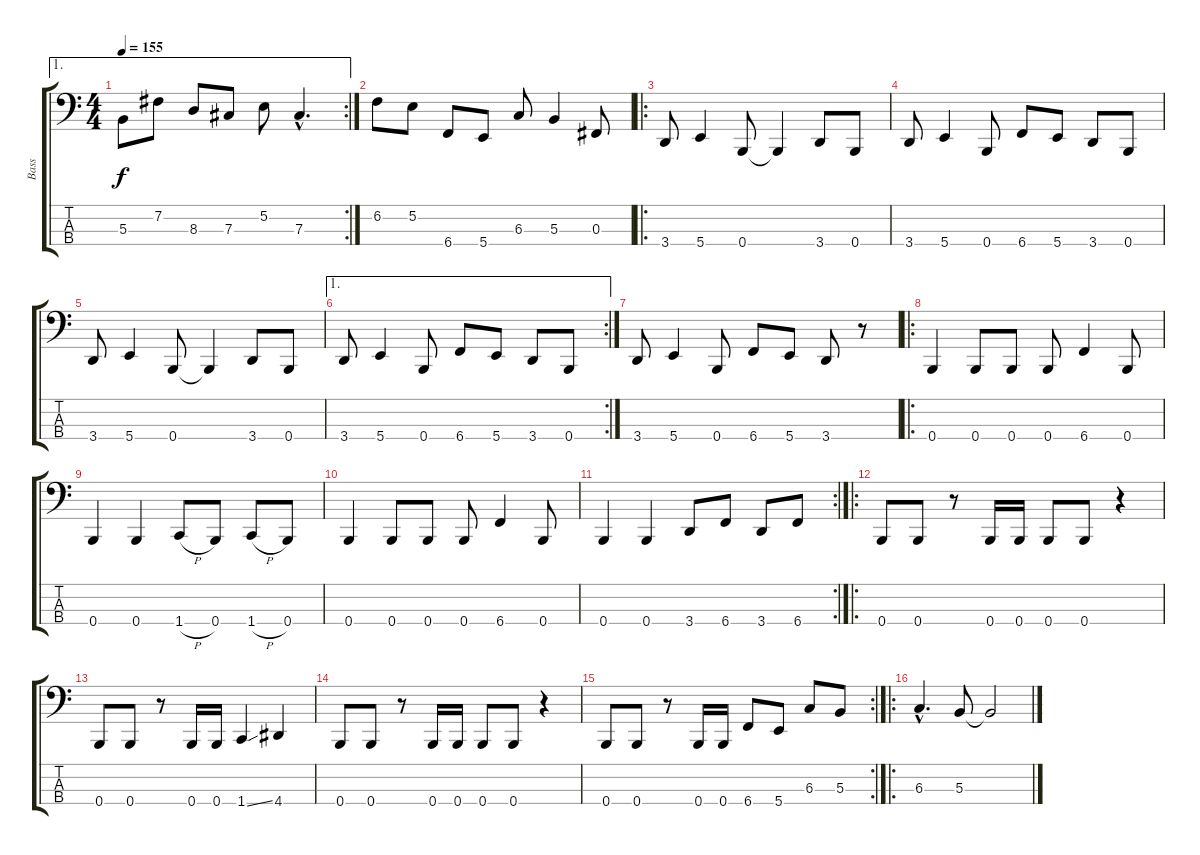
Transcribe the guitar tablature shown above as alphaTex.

\track ("Bass" "Bass") {instrument slapbass2}
\staff {score tabs}
\tuning (E2 B1 Gb1 B0) {hide}
\ae 1
\rc 2
\ts (4 4)
\tempo 155
\clef f4
\ks c
5.3.8{dy f} 7.2.8 8.3.8 7.3.8 5.2.8 7.3{hac}.4{d} |
6.2.8 5.2.8 6.4.8 5.4.8 6.3.8 5.3.4 0.3.8 |
\ro
3.4.8 5.4.4 0.4.8 0.4{t}.4 3.4.8 0.4.8 |
3.4.8 5.4.4 0.4.8 6.4.8 5.4.8 3.4.8 0.4.8 |
3.4.8 5.4.4 0.4.8 0.4{t}.4 3.4.8 0.4.8 |
\ae 1
\rc 2
3.4.8 5.4.4 0.4.8 6.4.8 5.4.8 3.4.8 0.4.8 |
3.4.8 5.4.4 0.4.8 6.4.8 5.4.8 3.4.8 r.8 |
\ro
0.4.4 0.4.8 0.4.8 0.4.8 6.4.4 0.4.8 |
0.4.4 0.4.4 1.4{h}.8 0.4.8 1.4{h}.8 0.4.8 |
0.4.4 0.4.8 0.4.8 0.4.8 6.4.4 0.4.8 |
\rc 2
0.4.4 0.4.4 3.4.8 6.4.8 3.4.8 6.4.8 |
\ro
0.4.8 0.4.8 r.8 0.4.16 0.4.16 0.4.8 0.4.8 r.4 |
0.4.8 0.4.8 r.8 0.4.16 0.4.16 1.4{ss}.4 4.4.4 |
0.4.8 0.4.8 r.8 0.4.16 0.4.16 0.4.8 0.4.8 r.4 |
\rc 2
0.4.8 0.4.8 r.8 0.4.16 0.4.16 6.4.8 5.4.8 6.3.8 5.3.8 |
\ro
6.3{hac}.4{d} 5.3.8 5.3{t}.2
